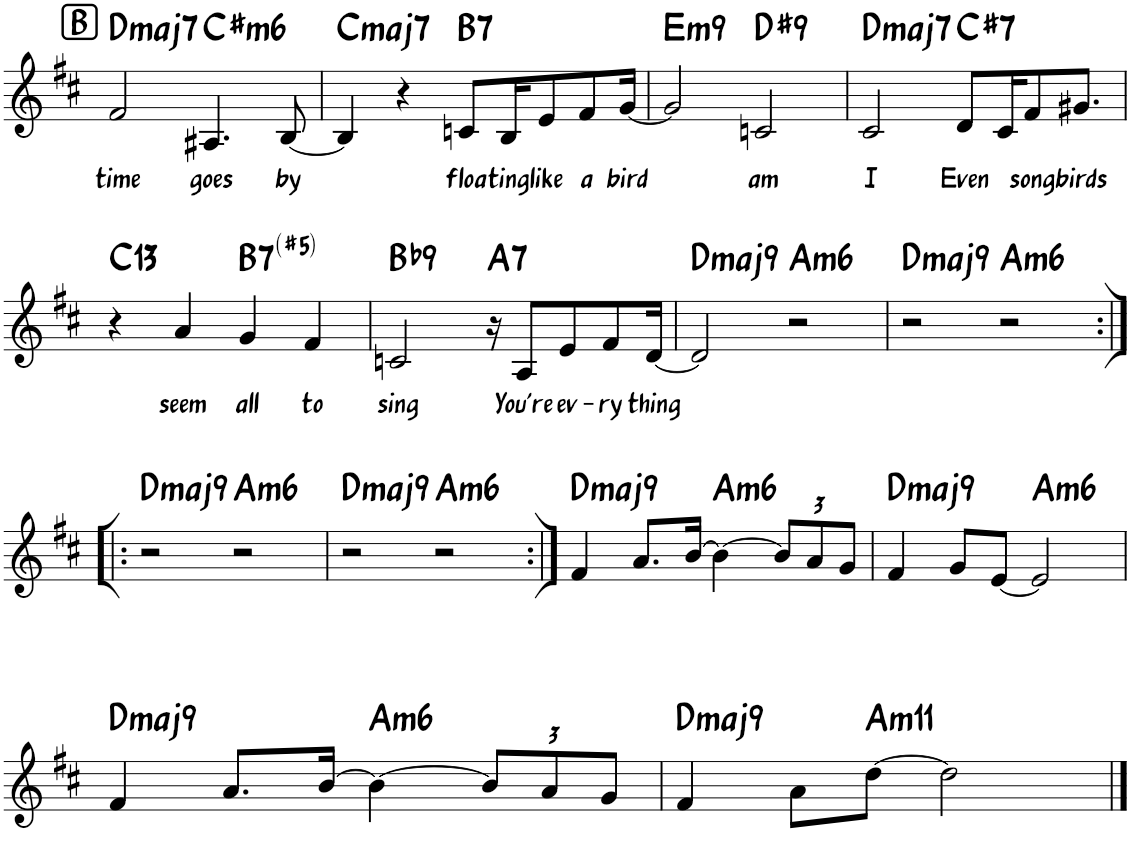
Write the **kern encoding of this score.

**kern	**text	**harte
*part1	*part1	*part1
*staff1	*staff1	*
*I"Piano	*	*
*I'Pno	*	*
!!LO:PB:g=z
*clefG2	*	*
*k[f#c#]	*	*
*M4/4	*	*
!!LO:REH:place=s1:a:rj:fs=14:t=B
=25	=25	=25
!	!LO:LY:b	!LO:H:kt=maj7
2f#/	time	D:maj7
!	!LO:LY:b	!LO:H:kt=m6
4.A#X/	goes	C#:min6
!	!LO:LY:b	!
[8B/	by	.
=26	=26	=26
!	!	!LO:H:kt=maj7
4B/]	.	C:maj7
4r	.	.
!	!LO:LY:b	!LO:H:kt=7
8cn/L	floa-	B:7
!	!LO:LY:b	!
16B/K	-ting	.
!	!LO:LY:b	!
8e/	like	.
!	!LO:LY:b	!
8f#/	a	.
!	!LO:LY:b	!
[16g/Jk	bird	.
=27	=27	=27
!	!	!LO:H:kt=m9
2g/]	.	E:min9
!	!LO:LY:b	!LO:H:kt=9
2cn/	am	D#:9
=28	=28	=28
!	!LO:LY:b	!LO:H:kt=maj7
2c#/	I	D:maj7
!	!LO:LY:b	!LO:H:kt=7
8d/L	Even	C#:7
16c#/K	.	.
!	!LO:LY:b	!
8f#/	song	.
!	!LO:LY:b	!
8.g#X/J	birds	.
!!LO:LB:g=z
=29	=29	=29
!	!	!LO:H:kt=13
4r	.	C:9(11,13)
!	!LO:LY:b	!
4a/	seem	.
!	!LO:LY:b	!LO:H:kt=7
4g/	all	B:(3,#5,b7)
!	!LO:LY:b	!
4f#/	to	.
=30	=30	=30
!	!LO:LY:b	!LO:H:kt=9
2cn/	sing	Bb:9
!	!	!LO:H:kt=7
16r	.	A:7
!	!LO:LY:b	!
8A/L	You're	.
!	!LO:LY:b	!
8e/	ev-	.
!	!LO:LY:b	!
8f#/	-ry	.
!	!LO:LY:b	!
[16d/Jk	thing	.
=31	=31	=31
!	!	!LO:H:kt=maj9
2d/]	.	D:maj9
!	!	!LO:H:kt=m6
2r	.	A:min6
=32	=32	=32
!	!	!LO:H:kt=maj9
2r	.	D:maj9
!	!	!LO:H:kt=m6
2r	.	A:min6
!!LO:LB:g=z
=33:|!|:	=33:|!|:	=33:|!|:
!	!	!LO:H:kt=maj9
2r	.	D:maj9
!	!	!LO:H:kt=m6
2r	.	A:min6
=34	=34	=34
!	!	!LO:H:kt=maj9
2r	.	D:maj9
!	!	!LO:H:kt=m6
2r	.	A:min6
=35:|!	=35:|!	=35:|!
!	!	!LO:H:kt=maj9
4f#/	.	D:maj9
8.a/L	.	.
[16b/Jk	.	.
!	!	!LO:H:kt=m6
4b\_	.	A:min6
*Xbrackettup	*	*
12b/L]	.	.
12a/	.	.
12g/J	.	.
=36	=36	=36
!	!	!LO:H:kt=maj9
4f#/	.	D:maj9
8g/L	.	.
[8e/J	.	.
!	!	!LO:H:kt=m6
2e/]	.	A:min6
!!LO:LB:g=z
=37	=37	=37
!	!	!LO:H:kt=maj9
4f#/	.	D:maj9
8.a/L	.	.
[16b/Jk	.	.
!	!	!LO:H:kt=m6
4b\_	.	A:min6
12b/L]	.	.
12a/	.	.
12g/J	.	.
=38	=38	=38
!	!	!LO:H:kt=maj9
4f#/	.	D:maj9
8a\L	.	.
!	!	!LO:H:kt=m11
[8dd\J	.	A:min9(11)
2dd\]	.	.
==	==	==
*-	*-	*-
